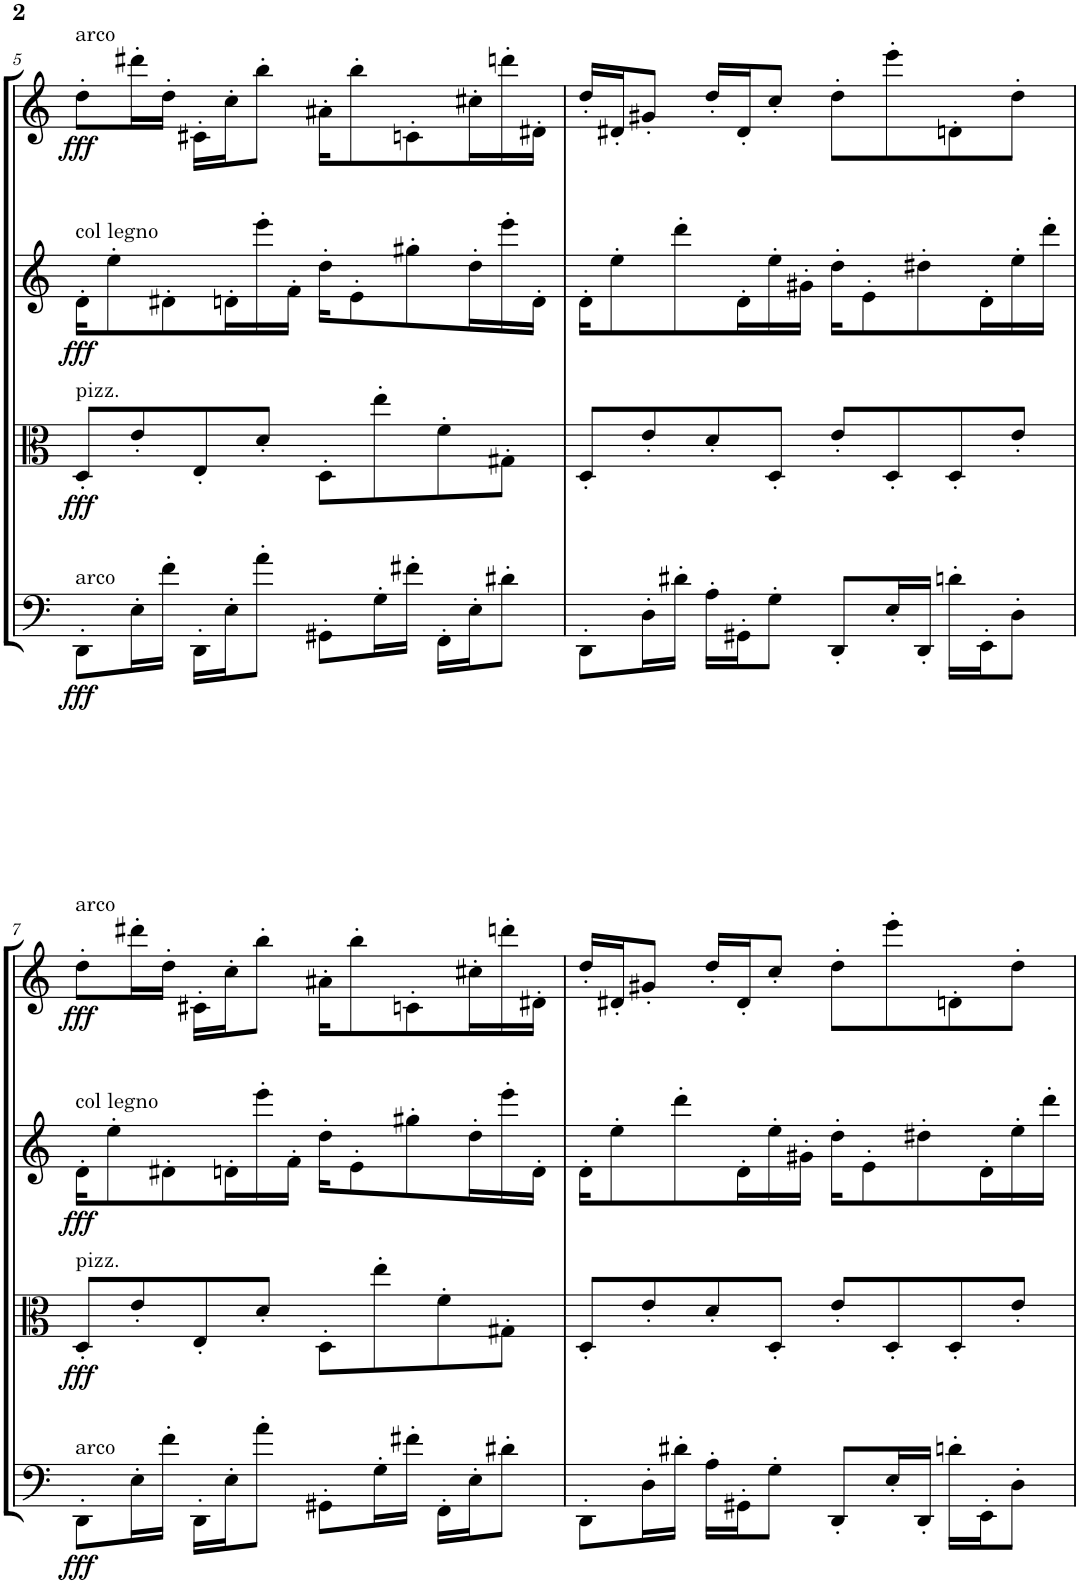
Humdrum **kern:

**kern	**dynam	**kern	**dynam	**kern	**dynam	**kern	**dynam
*part4	*part4	*part3	*part3	*part2	*part2	*part1	*part1
*staff4	*staff4	*staff3	*staff3	*staff2	*staff2	*staff1	*staff1
*I"Violoncello	*	*I"Viola	*	*I"Violin II	*	*I"Violin I	*
*I'Vc	*	*I'Vla	*	*I'Vln	*	*I'Vln	*
!!LO:PB:g=z
*clefF4	*	*clefC3	*	*clefG2	*	*clefG2	*
*k[]	*	*k[]	*	*k[]	*	*k[]	*
*M4/4	*	*M4/4	*	*M4/4	*	*M4/4	*
=5	=5	=5	=5	=5	=5	=5	=5
!	!	!	!	!	!	!LO:TX:a:t=arco	!
!	!	!	!	!LO:TX:a:t=col legno	!	!	!
!	!	!LO:TX:a:t=pizz.	!	!	!	!	!
!LO:TX:a:t=arco	!	!	!	!	!	!	!
!	!LO:DY:b	!	!LO:DY:b	!	!LO:DY:b	!	!LO:DY:b
8DD'\L	fff	8D'/L	fff	16d'\KL	fff	8dd'\L	fff
.	.	.	.	8ee'\	.	.	.
16E'\L	.	8e'/	.	.	.	16ddd#X'\L	.
16f'\JJ	.	.	.	8d#X'\	.	16dd'\JJ	.
16DD'\LL	.	8E'/	.	.	.	16c#X'\LL	.
16E'\J	.	.	.	16dn'\L	.	16cc'\J	.
8a'\J	.	8d'/J	.	16eee'\	.	8bb'\J	.
.	.	.	.	16f'\JJ	.	.	.
8GG#X'\L	.	8D'\L	.	16dd'\KL	.	16a#X'\KL	.
.	.	.	.	8e'\	.	8bb'\	.
16G'\L	.	8ee'\	.	.	.	.	.
16f#X'\JJ	.	.	.	8gg#X'\	.	8cn'\	.
16FF'\LL	.	8f'\	.	.	.	.	.
16E'\J	.	.	.	16dd'\L	.	16cc#X'\L	.
8d#X'\J	.	8G#X'\J	.	16eee'\	.	16dddn'\	.
.	.	.	.	16d'\JJ	.	16d#X'\JJ	.
=6	=6	=6	=6	=6	=6	=6	=6
8DD'\L	.	8D'/L	.	16d'\KL	.	16dd'/LL	.
.	.	.	.	8ee'\	.	16d#X'/J	.
16D'\L	.	8e'/	.	.	.	8g#X'/J	.
16d#X'\JJ	.	.	.	8ddd'\	.	.	.
16A'\LL	.	8d'/	.	.	.	16dd'/LL	.
16GG#X'\J	.	.	.	16d'\L	.	16d#'/J	.
8G'\J	.	8D'/J	.	16ee'\	.	8cc'/J	.
.	.	.	.	16g#X'\JJ	.	.	.
8DD'/L	.	8e'/L	.	16dd'\KL	.	8dd'\L	.
.	.	.	.	8e'\	.	.	.
16E'/L	.	8D'/	.	.	.	8eee'\	.
16DD'/JJ	.	.	.	8dd#X'\	.	.	.
16dn'\LL	.	8D'/	.	.	.	8dn'\	.
16EE'\J	.	.	.	16d'\L	.	.	.
8D'\J	.	8e'/J	.	16ee'\	.	8dd'\J	.
.	.	.	.	16ddd'\JJ	.	.	.
!!LO:LB:g=z
=7	=7	=7	=7	=7	=7	=7	=7
!	!	!	!	!	!	!LO:TX:a:t=arco	!
!	!	!	!	!LO:TX:a:t=col legno	!	!	!
!	!	!LO:TX:a:t=pizz.	!	!	!	!	!
!LO:TX:a:t=arco	!	!	!	!	!	!	!
!	!LO:DY:b	!	!LO:DY:b	!	!LO:DY:b	!	!LO:DY:b
8DD'\L	fff	8D'/L	fff	16d'\KL	fff	8dd'\L	fff
.	.	.	.	8ee'\	.	.	.
16E'\L	.	8e'/	.	.	.	16ddd#X'\L	.
16f'\JJ	.	.	.	8d#X'\	.	16dd'\JJ	.
16DD'\LL	.	8E'/	.	.	.	16c#X'\LL	.
16E'\J	.	.	.	16dn'\L	.	16cc'\J	.
8a'\J	.	8d'/J	.	16eee'\	.	8bb'\J	.
.	.	.	.	16f'\JJ	.	.	.
8GG#X'\L	.	8D'\L	.	16dd'\KL	.	16a#X'\KL	.
.	.	.	.	8e'\	.	8bb'\	.
16G'\L	.	8ee'\	.	.	.	.	.
16f#X'\JJ	.	.	.	8gg#X'\	.	8cn'\	.
16FF'\LL	.	8f'\	.	.	.	.	.
16E'\J	.	.	.	16dd'\L	.	16cc#X'\L	.
8d#X'\J	.	8G#X'\J	.	16eee'\	.	16dddn'\	.
.	.	.	.	16d'\JJ	.	16d#X'\JJ	.
=8	=8	=8	=8	=8	=8	=8	=8
8DD'\L	.	8D'/L	.	16d'\KL	.	16dd'/LL	.
.	.	.	.	8ee'\	.	16d#X'/J	.
16D'\L	.	8e'/	.	.	.	8g#X'/J	.
16d#X'\JJ	.	.	.	8ddd'\	.	.	.
16A'\LL	.	8d'/	.	.	.	16dd'/LL	.
16GG#X'\J	.	.	.	16d'\L	.	16d#'/J	.
8G'\J	.	8D'/J	.	16ee'\	.	8cc'/J	.
.	.	.	.	16g#X'\JJ	.	.	.
8DD'/L	.	8e'/L	.	16dd'\KL	.	8dd'\L	.
.	.	.	.	8e'\	.	.	.
16E'/L	.	8D'/	.	.	.	8eee'\	.
16DD'/JJ	.	.	.	8dd#X'\	.	.	.
16dn'\LL	.	8D'/	.	.	.	8dn'\	.
16EE'\J	.	.	.	16d'\L	.	.	.
8D'\J	.	8e'/J	.	16ee'\	.	8dd'\J	.
.	.	.	.	16ddd'\JJ	.	.	.
=	=	=	=	=	=	=	=
*-	*-	*-	*-	*-	*-	*-	*-
